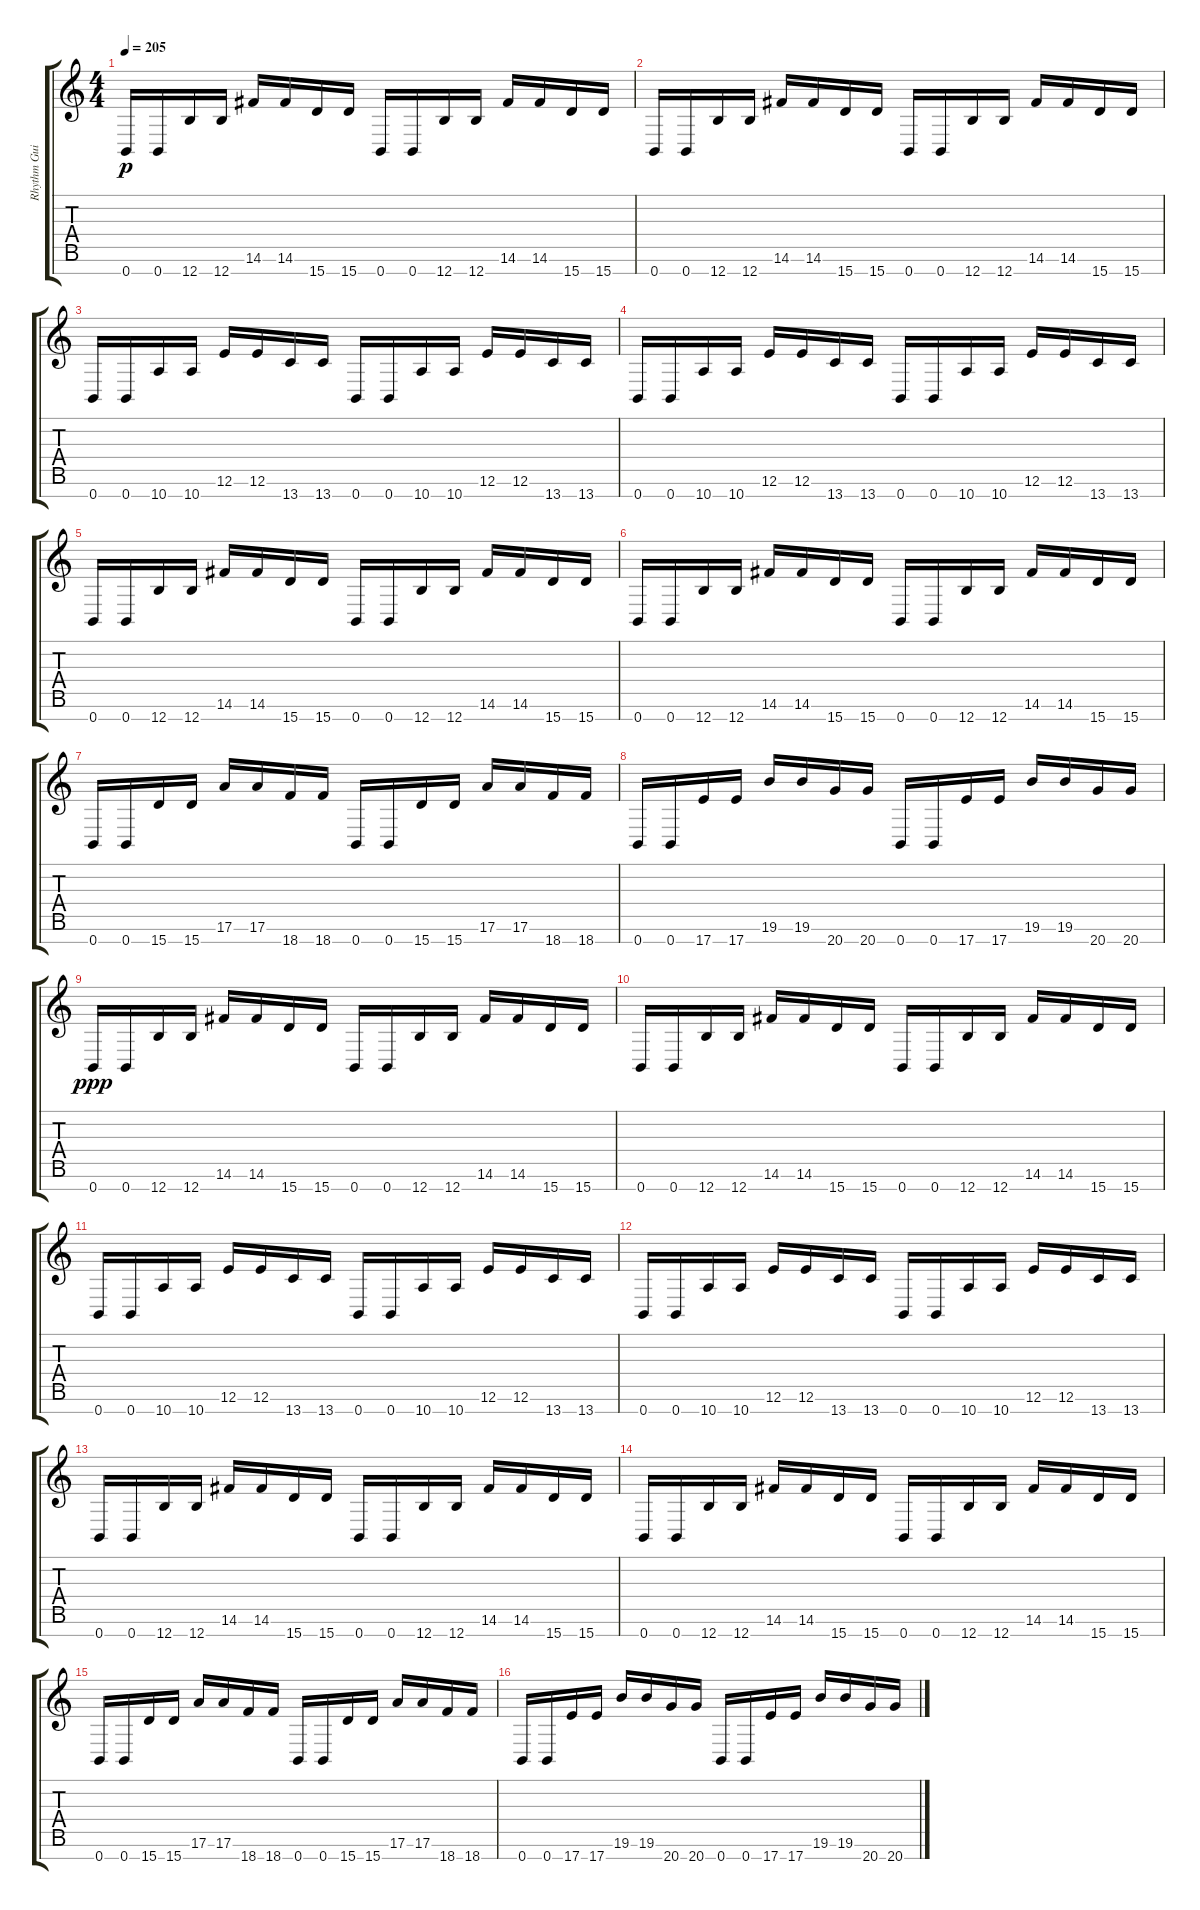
\track ("Rhythm Guitar 2" "Rhythm Gui") {instrument overdrivenguitar}
\staff {score tabs}
\tuning (E4 B3 G3 D3 A2 E2 B1) {hide}
\ts (4 4)
\tempo 205
\clef g2
\ks c
0.7.16{dy p} 0.7.16 12.7.16 12.7.16 14.6.16 14.6.16 15.7.16 15.7.16 0.7.16 0.7.16 12.7.16 12.7.16 14.6.16 14.6.16 15.7.16 15.7.16 |
0.7.16 0.7.16 12.7.16 12.7.16 14.6.16 14.6.16 15.7.16 15.7.16 0.7.16 0.7.16 12.7.16 12.7.16 14.6.16 14.6.16 15.7.16 15.7.16 |
0.7.16 0.7.16 10.7.16 10.7.16 12.6.16 12.6.16 13.7.16 13.7.16 0.7.16 0.7.16 10.7.16 10.7.16 12.6.16 12.6.16 13.7.16 13.7.16 |
0.7.16 0.7.16 10.7.16 10.7.16 12.6.16 12.6.16 13.7.16 13.7.16 0.7.16 0.7.16 10.7.16 10.7.16 12.6.16 12.6.16 13.7.16 13.7.16 |
0.7.16 0.7.16 12.7.16 12.7.16 14.6.16 14.6.16 15.7.16 15.7.16 0.7.16 0.7.16 12.7.16 12.7.16 14.6.16 14.6.16 15.7.16 15.7.16 |
0.7.16 0.7.16 12.7.16 12.7.16 14.6.16 14.6.16 15.7.16 15.7.16 0.7.16 0.7.16 12.7.16 12.7.16 14.6.16 14.6.16 15.7.16 15.7.16 |
0.7.16 0.7.16 15.7.16 15.7.16 17.6.16 17.6.16 18.7.16 18.7.16 0.7.16 0.7.16 15.7.16 15.7.16 17.6.16 17.6.16 18.7.16 18.7.16 |
0.7.16 0.7.16 17.7.16 17.7.16 19.6.16 19.6.16 20.7.16 20.7.16 0.7.16 0.7.16 17.7.16 17.7.16 19.6.16 19.6.16 20.7.16 20.7.16 |
0.7.16{dy ppp} 0.7.16 12.7.16 12.7.16 14.6.16 14.6.16 15.7.16 15.7.16 0.7.16 0.7.16 12.7.16 12.7.16 14.6.16 14.6.16 15.7.16 15.7.16 |
0.7.16 0.7.16 12.7.16 12.7.16 14.6.16 14.6.16 15.7.16 15.7.16 0.7.16 0.7.16 12.7.16 12.7.16 14.6.16 14.6.16 15.7.16 15.7.16 |
0.7.16 0.7.16 10.7.16 10.7.16 12.6.16 12.6.16 13.7.16 13.7.16 0.7.16 0.7.16 10.7.16 10.7.16 12.6.16 12.6.16 13.7.16 13.7.16 |
0.7.16 0.7.16 10.7.16 10.7.16 12.6.16 12.6.16 13.7.16 13.7.16 0.7.16 0.7.16 10.7.16 10.7.16 12.6.16 12.6.16 13.7.16 13.7.16 |
0.7.16 0.7.16 12.7.16 12.7.16 14.6.16 14.6.16 15.7.16 15.7.16 0.7.16 0.7.16 12.7.16 12.7.16 14.6.16 14.6.16 15.7.16 15.7.16 |
0.7.16 0.7.16 12.7.16 12.7.16 14.6.16 14.6.16 15.7.16 15.7.16 0.7.16 0.7.16 12.7.16 12.7.16 14.6.16 14.6.16 15.7.16 15.7.16 |
0.7.16 0.7.16 15.7.16 15.7.16 17.6.16 17.6.16 18.7.16 18.7.16 0.7.16 0.7.16 15.7.16 15.7.16 17.6.16 17.6.16 18.7.16 18.7.16 |
0.7.16 0.7.16 17.7.16 17.7.16 19.6.16 19.6.16 20.7.16 20.7.16 0.7.16 0.7.16 17.7.16 17.7.16 19.6.16 19.6.16 20.7.16 20.7.16
